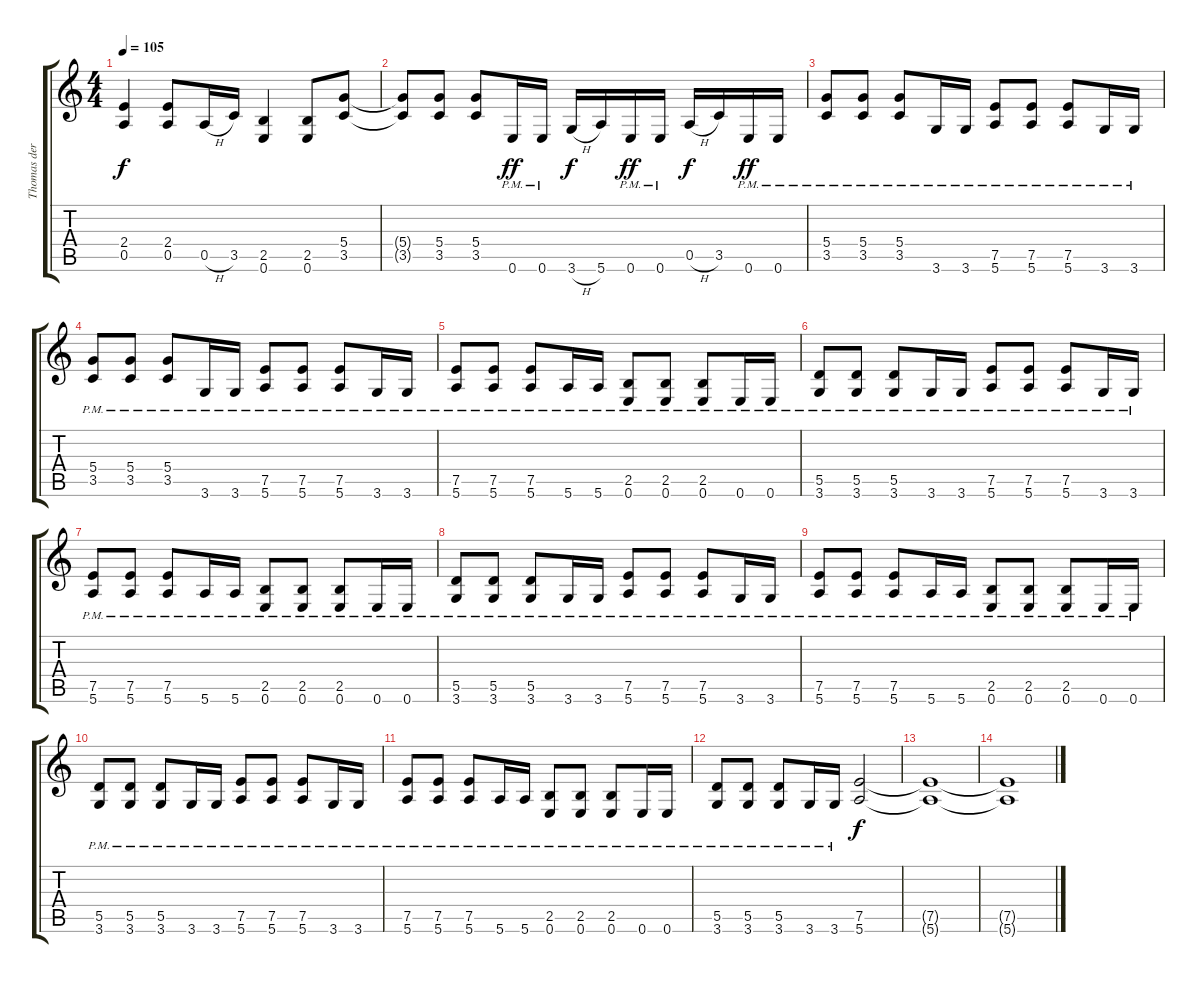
\track ("Thomas der Münzer" "Thomas der") {instrument distortionguitar}
\staff {score tabs}
\tuning (E4 B3 G3 D3 A2 E2) {hide}
\ts (4 4)
\tempo 105
\clef g2
\ks c
(2.4 0.5).4{dy f} (2.4 0.5).8 0.5{h}.16 3.5.16 (2.5 0.6).4 (2.5 0.6).8 (5.4 3.5).8 |
(5.4{t} 3.5{t}).8 (5.4 3.5).8 (5.4 3.5).8 0.6{pm}.16{dy ff} 0.6{pm}.16 3.6{h}.16{dy f} 5.6.16 0.6{pm}.16{dy ff} 0.6{pm}.16 0.5{h}.16{dy f} 3.5.16 0.6{pm}.16{dy ff} 0.6{pm}.16 |
(5.4{pm} 3.5{pm}).8 (5.4{pm} 3.5{pm}).8 (5.4{pm} 3.5{pm}).8 3.6{pm}.16 3.6{pm}.16 (7.5{pm} 5.6{pm}).8 (7.5{pm} 5.6{pm}).8 (7.5{pm} 5.6{pm}).8 3.6{pm}.16 3.6{pm}.16 |
(5.4{pm} 3.5{pm}).8 (5.4{pm} 3.5{pm}).8 (5.4{pm} 3.5{pm}).8 3.6{pm}.16 3.6{pm}.16 (7.5{pm} 5.6{pm}).8 (7.5{pm} 5.6{pm}).8 (7.5{pm} 5.6{pm}).8 3.6{pm}.16 3.6{pm}.16 |
(7.5{pm} 5.6{pm}).8 (7.5{pm} 5.6{pm}).8 (7.5{pm} 5.6{pm}).8 5.6{pm}.16 5.6{pm}.16 (2.5{pm} 0.6{pm}).8 (2.5{pm} 0.6{pm}).8 (2.5{pm} 0.6{pm}).8 0.6{pm}.16 0.6{pm}.16 |
(5.5{pm} 3.6{pm}).8 (5.5{pm} 3.6{pm}).8 (5.5{pm} 3.6{pm}).8 3.6{pm}.16 3.6{pm}.16 (7.5{pm} 5.6{pm}).8 (7.5{pm} 5.6{pm}).8 (7.5{pm} 5.6{pm}).8 3.6{pm}.16 3.6{pm}.16 |
(7.5{pm} 5.6{pm}).8 (7.5{pm} 5.6{pm}).8 (7.5{pm} 5.6{pm}).8 5.6{pm}.16 5.6{pm}.16 (2.5{pm} 0.6{pm}).8 (2.5{pm} 0.6{pm}).8 (2.5{pm} 0.6{pm}).8 0.6{pm}.16 0.6{pm}.16 |
(5.5{pm} 3.6{pm}).8 (5.5{pm} 3.6{pm}).8 (5.5{pm} 3.6{pm}).8 3.6{pm}.16 3.6{pm}.16 (7.5{pm} 5.6{pm}).8 (7.5{pm} 5.6{pm}).8 (7.5{pm} 5.6{pm}).8 3.6{pm}.16 3.6{pm}.16 |
(7.5{pm} 5.6{pm}).8 (7.5{pm} 5.6{pm}).8 (7.5{pm} 5.6{pm}).8 5.6{pm}.16 5.6{pm}.16 (2.5{pm} 0.6{pm}).8 (2.5{pm} 0.6{pm}).8 (2.5{pm} 0.6{pm}).8 0.6{pm}.16 0.6{pm}.16 |
(5.5{pm} 3.6{pm}).8 (5.5{pm} 3.6{pm}).8 (5.5{pm} 3.6{pm}).8 3.6{pm}.16 3.6{pm}.16 (7.5{pm} 5.6{pm}).8 (7.5{pm} 5.6{pm}).8 (7.5{pm} 5.6{pm}).8 3.6{pm}.16 3.6{pm}.16 |
(7.5{pm} 5.6{pm}).8 (7.5{pm} 5.6{pm}).8 (7.5{pm} 5.6{pm}).8 5.6{pm}.16 5.6{pm}.16 (2.5{pm} 0.6{pm}).8 (2.5{pm} 0.6{pm}).8 (2.5{pm} 0.6{pm}).8 0.6{pm}.16 0.6{pm}.16 |
(5.5{pm} 3.6{pm}).8 (5.5{pm} 3.6{pm}).8 (5.5{pm} 3.6{pm}).8 3.6{pm}.16 3.6{pm}.16 (7.5 5.6).2{dy f} |
(7.5{t} 5.6{t}).1{volume 0} |
(7.5{t} 5.6{t}).1
